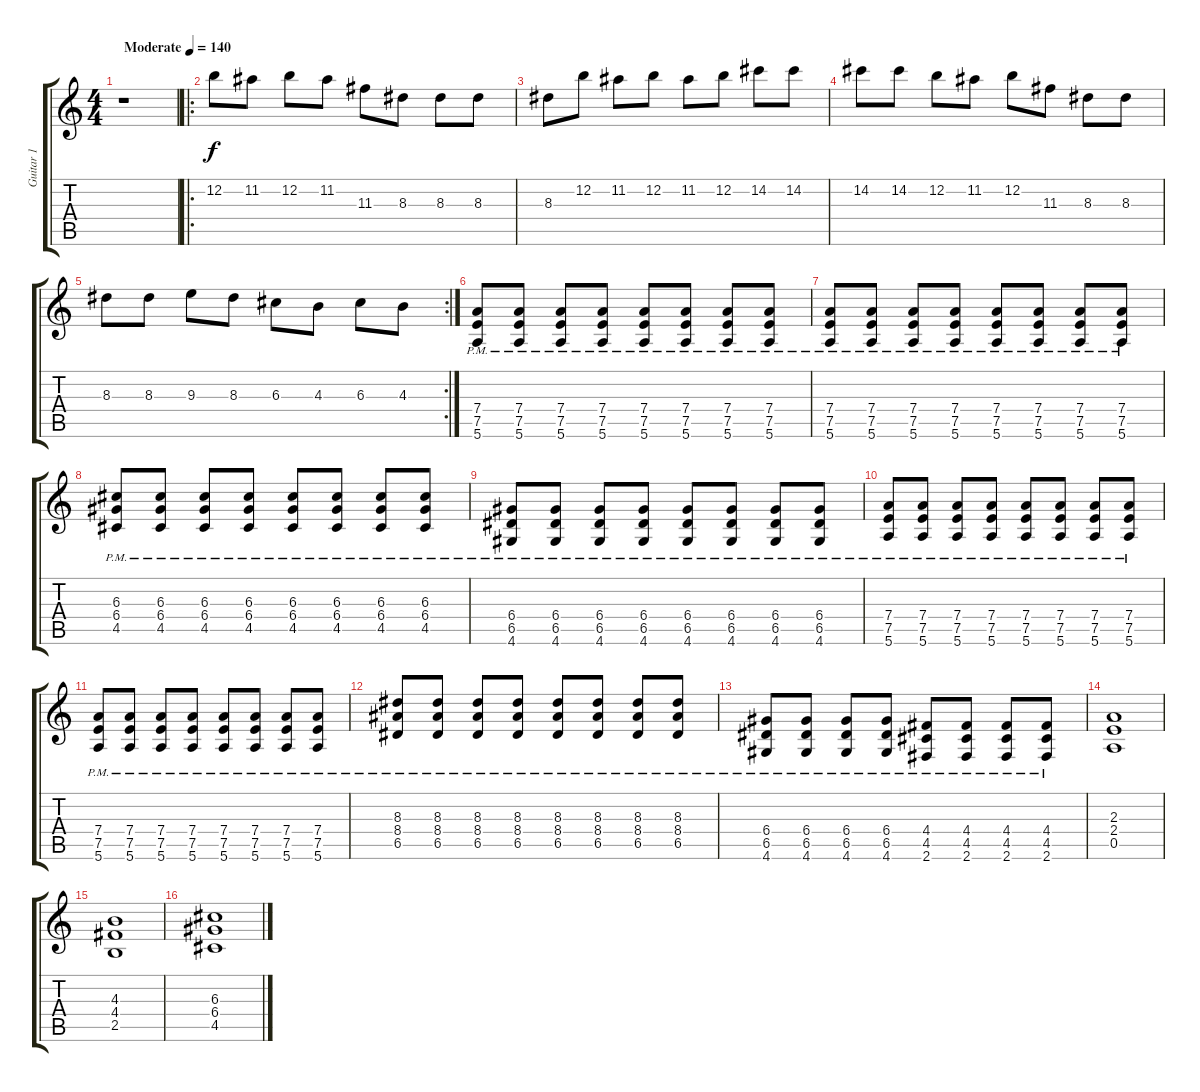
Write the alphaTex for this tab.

\track ("Guitar 1" "Guitar 1") {instrument distortionguitar}
\staff {score tabs}
\tuning (E4 B3 G3 D3 A2 E2) {hide}
\ts (4 4)
\tempo (140 "Moderate")
\clef g2
\ks c
r.1{dy f instrument distortionguitar} |
\ro
12.2.8 11.2.8 12.2.8 11.2.8 11.3.8 8.3.8 8.3.8 8.3.8 |
8.3.8 12.2.8 11.2.8 12.2.8 11.2.8 12.2.8 14.2.8 14.2.8 |
14.2.8 14.2.8 12.2.8 11.2.8 12.2.8 11.3.8 8.3.8 8.3.8 |
\rc 2
8.3.8 8.3.8 9.3.8 8.3.8 6.3.8 4.3.8 6.3.8 4.3.8 |
(7.4{pm} 7.5{pm} 5.6{pm}).8 (7.4{pm} 7.5{pm} 5.6{pm}).8 (7.4{pm} 7.5{pm} 5.6{pm}).8 (7.4{pm} 7.5{pm} 5.6{pm}).8 (7.4{pm} 7.5{pm} 5.6{pm}).8 (7.4{pm} 7.5{pm} 5.6{pm}).8 (7.4{pm} 7.5{pm} 5.6{pm}).8 (7.4{pm} 7.5{pm} 5.6{pm}).8 |
(7.4{pm} 7.5{pm} 5.6{pm}).8 (7.4{pm} 7.5{pm} 5.6{pm}).8 (7.4{pm} 7.5{pm} 5.6{pm}).8 (7.4{pm} 7.5{pm} 5.6{pm}).8 (7.4{pm} 7.5{pm} 5.6{pm}).8 (7.4{pm} 7.5{pm} 5.6{pm}).8 (7.4{pm} 7.5{pm} 5.6{pm}).8 (7.4{pm} 7.5{pm} 5.6{pm}).8 |
(6.3{pm} 6.4{pm} 4.5{pm}).8 (6.3{pm} 6.4{pm} 4.5{pm}).8 (6.3{pm} 6.4{pm} 4.5{pm}).8 (6.3{pm} 6.4{pm} 4.5{pm}).8 (6.3{pm} 6.4{pm} 4.5{pm}).8 (6.3{pm} 6.4{pm} 4.5{pm}).8 (6.3{pm} 6.4{pm} 4.5{pm}).8 (6.3{pm} 6.4{pm} 4.5{pm}).8 |
(6.4{pm} 6.5{pm} 4.6{pm}).8 (6.4{pm} 6.5{pm} 4.6{pm}).8 (6.4{pm} 6.5{pm} 4.6{pm}).8 (6.4{pm} 6.5{pm} 4.6{pm}).8 (6.4{pm} 6.5{pm} 4.6{pm}).8 (6.4{pm} 6.5{pm} 4.6{pm}).8 (6.4{pm} 6.5{pm} 4.6{pm}).8 (6.4{pm} 6.5{pm} 4.6{pm}).8 |
(7.4{pm} 7.5{pm} 5.6{pm}).8 (7.4{pm} 7.5{pm} 5.6{pm}).8 (7.4{pm} 7.5{pm} 5.6{pm}).8 (7.4{pm} 7.5{pm} 5.6{pm}).8 (7.4{pm} 7.5{pm} 5.6{pm}).8 (7.4{pm} 7.5{pm} 5.6{pm}).8 (7.4{pm} 7.5{pm} 5.6{pm}).8 (7.4{pm} 7.5{pm} 5.6{pm}).8 |
(7.4{pm} 7.5{pm} 5.6{pm}).8 (7.4{pm} 7.5{pm} 5.6{pm}).8 (7.4{pm} 7.5{pm} 5.6{pm}).8 (7.4{pm} 7.5{pm} 5.6{pm}).8 (7.4{pm} 7.5{pm} 5.6{pm}).8 (7.4{pm} 7.5{pm} 5.6{pm}).8 (7.4{pm} 7.5{pm} 5.6{pm}).8 (7.4{pm} 7.5{pm} 5.6{pm}).8 |
(8.3{pm} 8.4{pm} 6.5{pm}).8 (8.3{pm} 8.4{pm} 6.5{pm}).8 (8.3{pm} 8.4{pm} 6.5{pm}).8 (8.3{pm} 8.4{pm} 6.5{pm}).8 (8.3{pm} 8.4{pm} 6.5{pm}).8 (8.3{pm} 8.4{pm} 6.5{pm}).8 (8.3{pm} 8.4{pm} 6.5{pm}).8 (8.3{pm} 8.4{pm} 6.5{pm}).8 |
(6.4{pm} 6.5{pm} 4.6{pm}).8 (6.4{pm} 6.5{pm} 4.6{pm}).8 (6.4{pm} 6.5{pm} 4.6{pm}).8 (6.4{pm} 6.5{pm} 4.6{pm}).8 (4.4{pm} 4.5{pm} 2.6{pm}).8 (4.4{pm} 4.5{pm} 2.6{pm}).8 (4.4{pm} 4.5{pm} 2.6{pm}).8 (4.4{pm} 4.5{pm} 2.6{pm}).8 |
(2.3 2.4 0.5).1 |
(4.3 4.4 2.5).1 |
(6.3 6.4 4.5).1
